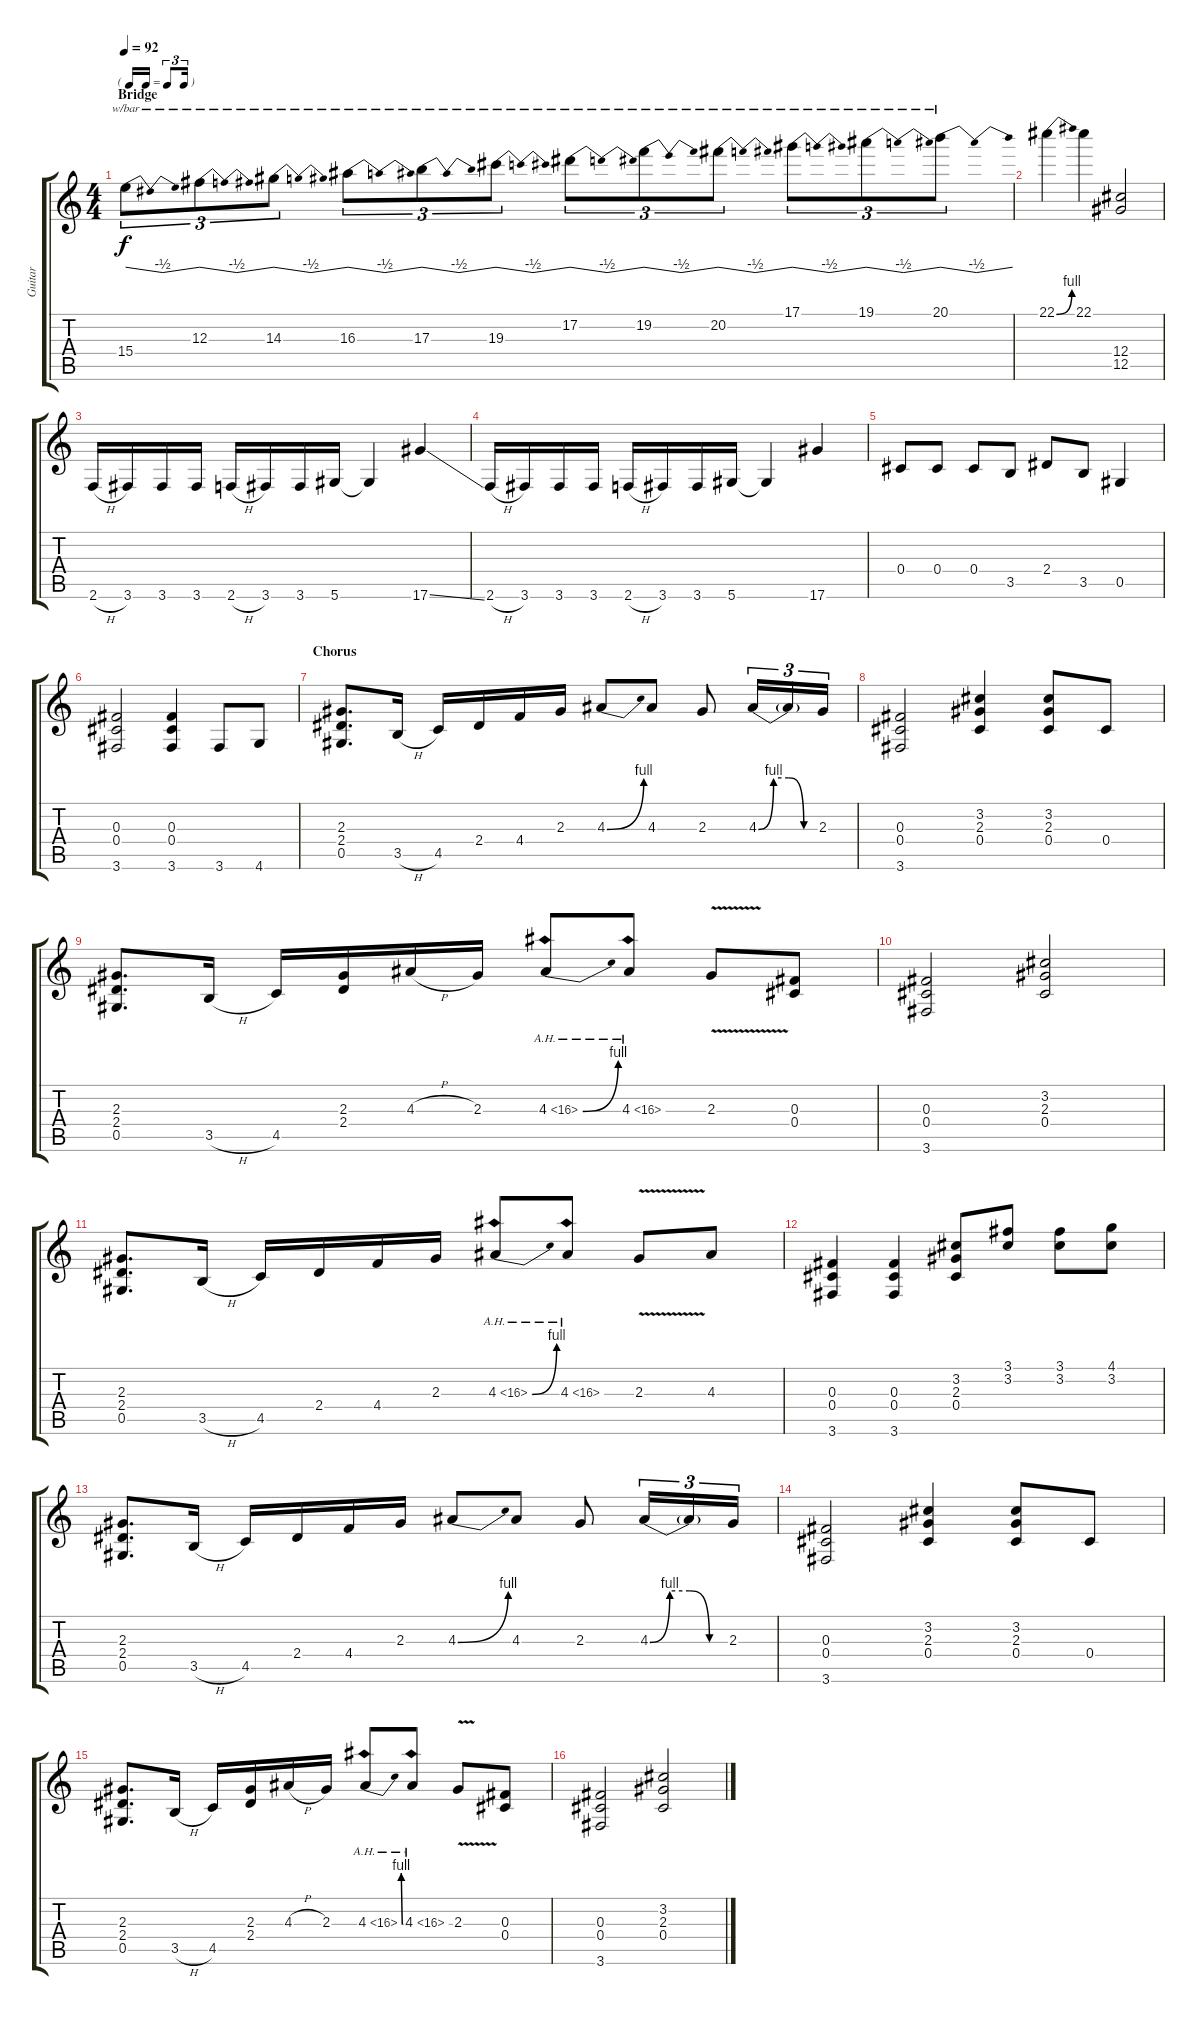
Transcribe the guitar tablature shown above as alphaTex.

\track ("Guitar" "Guitar") {instrument overdrivenguitar}
\staff {score tabs}
\tuning (Eb4 Bb3 Gb3 Db3 Ab2 Eb2) {hide}
\ts (4 4)
\tf triplet16th
\section ("" "Bridge")
\tempo 92
\clef g2
\ks c
15.4.8{tu (3 2) tbe (dip default 0 0 30 -2 60 0) dy f} 12.3.8{tu (3 2) tbe (dip default 0 0 30 -2 60 0)} 14.3.8{tu (3 2) tbe (dip default 0 0 30 -2 60 0)} 16.3.8{tu (3 2) tbe (dip default 0 0 30 -2 60 0)} 17.3.8{tu (3 2) tbe (dip default 0 0 30 -2 60 0)} 19.3.8{tu (3 2) tbe (dip default 0 0 30 -2 60 0)} 17.2.8{tu (3 2) tbe (dip default 0 0 30 -2 60 0)} 19.2.8{tu (3 2) tbe (dip default 0 0 30 -2 60 0)} 20.2.8{tu (3 2) tbe (dip default 0 0 30 -2 60 0)} 17.1.8{tu (3 2) tbe (dip default 0 0 30 -2 60 0)} 19.1.8{tu (3 2) tbe (dip default 0 0 30 -2 60 0)} 20.1.8{tu (3 2) tbe (dip default 0 0 30 -2 60 0)} |
22.1{be (bend 0 0 60 4)}.4 22.1.4 (12.4 12.5).2 |
2.6{h}.16{volume 13} 3.6.16 3.6.16 3.6.16 2.6{h}.16 3.6.16 3.6.16 5.6.16 5.6{t}.4 17.6{ss}.4 |
2.6{h}.16 3.6.16 3.6.16 3.6.16 2.6{h}.16 3.6.16 3.6.16 5.6.16 5.6{t}.4 17.6.4 |
0.4.8 0.4.8 0.4.8 3.5.8 2.4.8 3.5.8 0.5.4 |
(0.3 0.4 3.6).2 (0.3 0.4 3.6).4 3.6.8 4.6.8 |
\section ("" "Chorus")
(2.3 2.4 0.5).8{d} 3.5{h}.16 4.5.16 2.4.16 4.4.16 2.3.16 4.3{be (bend 0 0 60 4)}.8 4.3.8 2.3.8 4.3{be (custom 0 0 15 4 30 4 45 0 60 0)}.16{tu (3 2)} 4.3{t}.16{tu (3 2)} 2.3.16{tu (3 2)} |
(0.3 0.4 3.6).2 (3.2 2.3 0.4).4 (3.2 2.3 0.4).8 0.4.8 |
(2.3 2.4 0.5).8{d} 3.5{h}.16 4.5.16 (2.3 2.4).16 4.3{h}.16 2.3.16 4.3{be (bend 0 0 60 4) ah 12}.8 4.3{ah 12}.8 2.3{v}.8 (0.3 0.4).8 |
(0.3 0.4 3.6).2 (3.2 2.3 0.4).2 |
(2.3 2.4 0.5).8{d} 3.5{h}.16 4.5.16 2.4.16 4.4.16 2.3.16 4.3{be (bend 0 0 60 4) ah 12}.8 4.3{ah 12}.8 2.3{v}.8 4.3.8 |
(0.3 0.4 3.6).4 (0.3 0.4 3.6).4 (3.2 2.3 0.4).8 (3.1 3.2).8 (3.1 3.2).8 (4.1 3.2).8 |
(2.3 2.4 0.5).8{d} 3.5{h}.16 4.5.16 2.4.16 4.4.16 2.3.16 4.3{be (bend 0 0 60 4)}.8 4.3.8 2.3.8 4.3{be (custom 0 0 15 4 30 4 45 0 60 0)}.16{tu (3 2)} 4.3{t}.16{tu (3 2)} 2.3.16{tu (3 2)} |
(0.3 0.4 3.6).2 (3.2 2.3 0.4).4 (3.2 2.3 0.4).8 0.4.8 |
(2.3 2.4 0.5).8{d} 3.5{h}.16 4.5.16 (2.3 2.4).16 4.3{h}.16 2.3.16 4.3{be (bend 0 0 60 4) ah 12}.8 4.3{ah 12}.8 2.3{v}.8 (0.3 0.4).8 |
(0.3 0.4 3.6).2 (3.2 2.3 0.4).2
